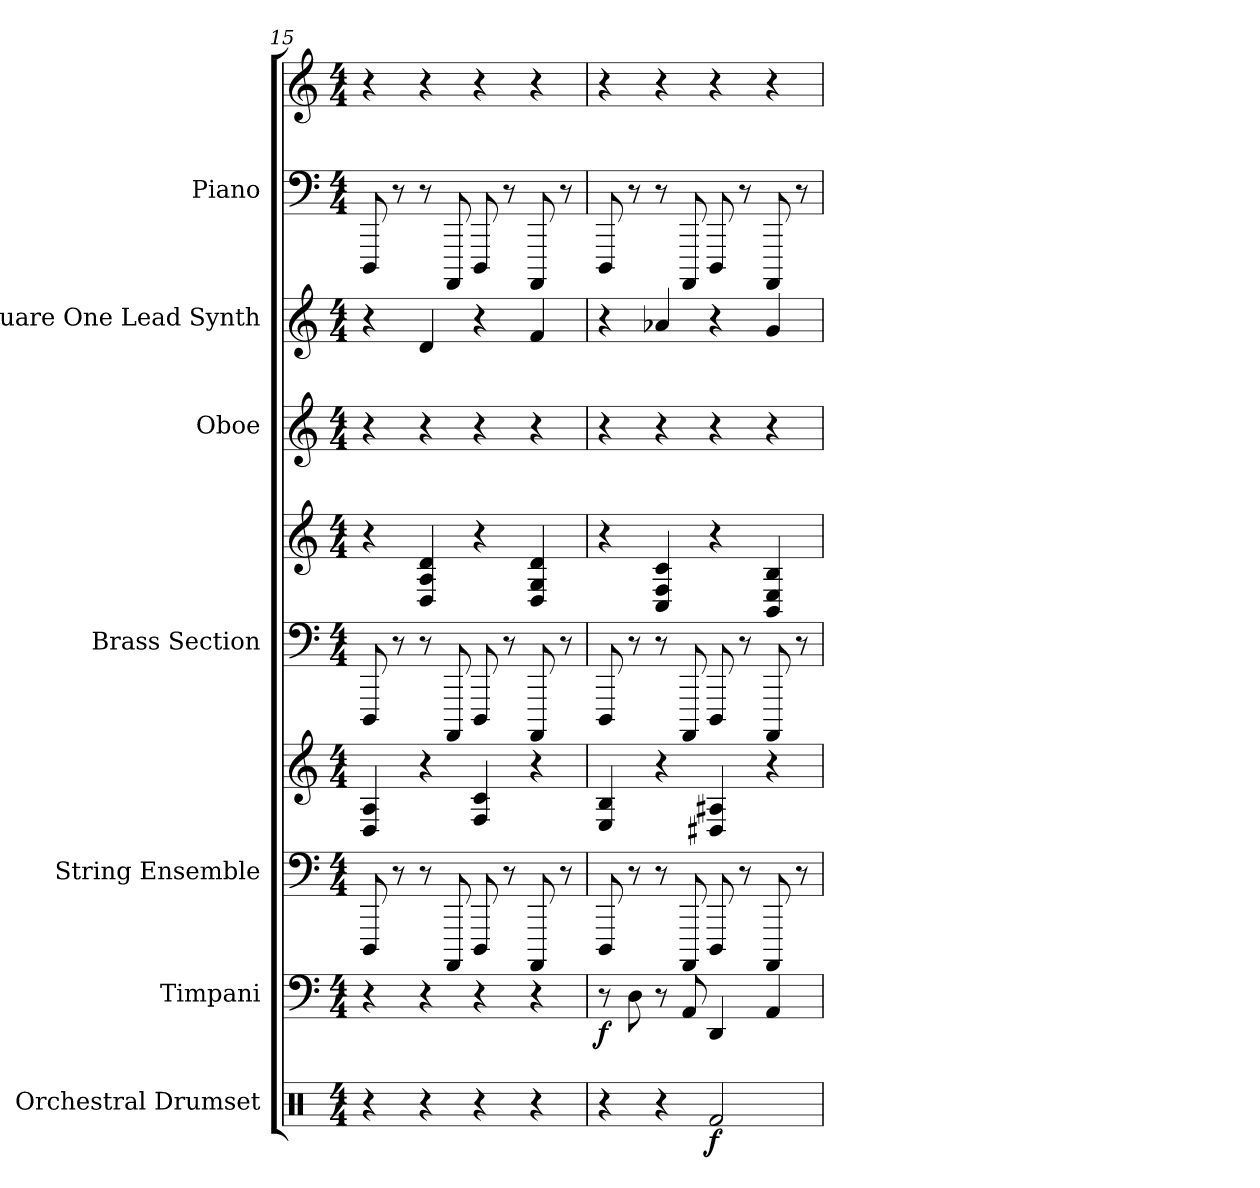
**kern	**dynam	**kern	**dynam	**kern	**kern	**kern	**kern	**kern	**kern	**kern	**kern
*part7	*part7	*part6	*part6	*part5	*part5	*part4	*part4	*part3	*part2	*part1	*part1
*staff10	*staff10	*staff9	*staff9	*staff8	*staff7	*staff6	*staff5	*staff4	*staff3	*staff2	*staff1
*I"Orchestral Drumset	*	*I"Timpani	*	*I"String Ensemble	*	*I"Brass Section	*	*I"Oboe	*I"Square One Lead Synth	*I"Piano	*
*I'Drums	*	*I'Timp.	*	*I'St. Ens.	*	*I'Brs. Se.	*	*I'Ob.	*I'Sq. 1 LS	*I'Pno.	*
*clefX	*	*clefF4	*	*clefF4	*clefG2	*clefF4	*clefG2	*clefG2	*clefG2	*clefF4	*clefG2
*k[]	*	*k[]	*	*k[]	*k[]	*k[]	*k[]	*k[]	*k[]	*k[]	*k[]
*M4/4	*	*M4/4	*	*M4/4	*M4/4	*M4/4	*M4/4	*M4/4	*M4/4	*M4/4	*M4/4
=15	=15	=15	=15	=15	=15	=15	=15	=15	=15	=15	=15
4r	.	4r	.	8DDD	4A 4D	8DDD	4r	4r	4r	8DDD	4r
.	.	.	.	8r	.	8r	.	.	.	8r	.
4r	.	4r	.	8r	4r	8r	4A 4D 4d	4r	4d	8r	4r
.	.	.	.	8AAAA	.	8AAAA	.	.	.	8AAAA	.
4r	.	4r	.	8DDD	4c 4F	8DDD	4r	4r	4r	8DDD	4r
.	.	.	.	8r	.	8r	.	.	.	8r	.
4r	.	4r	.	8AAAA	4r	8AAAA	4G 4D 4d	4r	4f	8AAAA	4r
.	.	.	.	8r	.	8r	.	.	.	8r	.
=16	=16	=16	=16	=16	=16	=16	=16	=16	=16	=16	=16
!	!	!	!LO:DY:b	!	!	!	!	!	!	!	!
4r	.	8r	f	8DDD	4E 4B	8DDD	4r	4r	4r	8DDD	4r
.	.	8D	.	8r	.	8r	.	.	.	8r	.
4r	.	8r	.	8r	4r	8r	4C 4F 4c	4r	4a-X	8r	4r
.	.	8AA	.	8AAAA	.	8AAAA	.	.	.	8AAAA	.
!	!LO:DY:b	!	!	!	!	!	!	!	!	!	!
2Rf	f	4DD	.	8DDD	4A#X 4D#X	8DDD	4r	4r	4r	8DDD	4r
.	.	.	.	8r	.	8r	.	.	.	8r	.
.	.	4AA	.	8AAAA	4r	8AAAA	4E 4BB 4B	4r	4g	8AAAA	4r
.	.	.	.	8r	.	8r	.	.	.	8r	.
=	=	=	=	=	=	=	=	=	=	=	=
*-	*-	*-	*-	*-	*-	*-	*-	*-	*-	*-	*-
